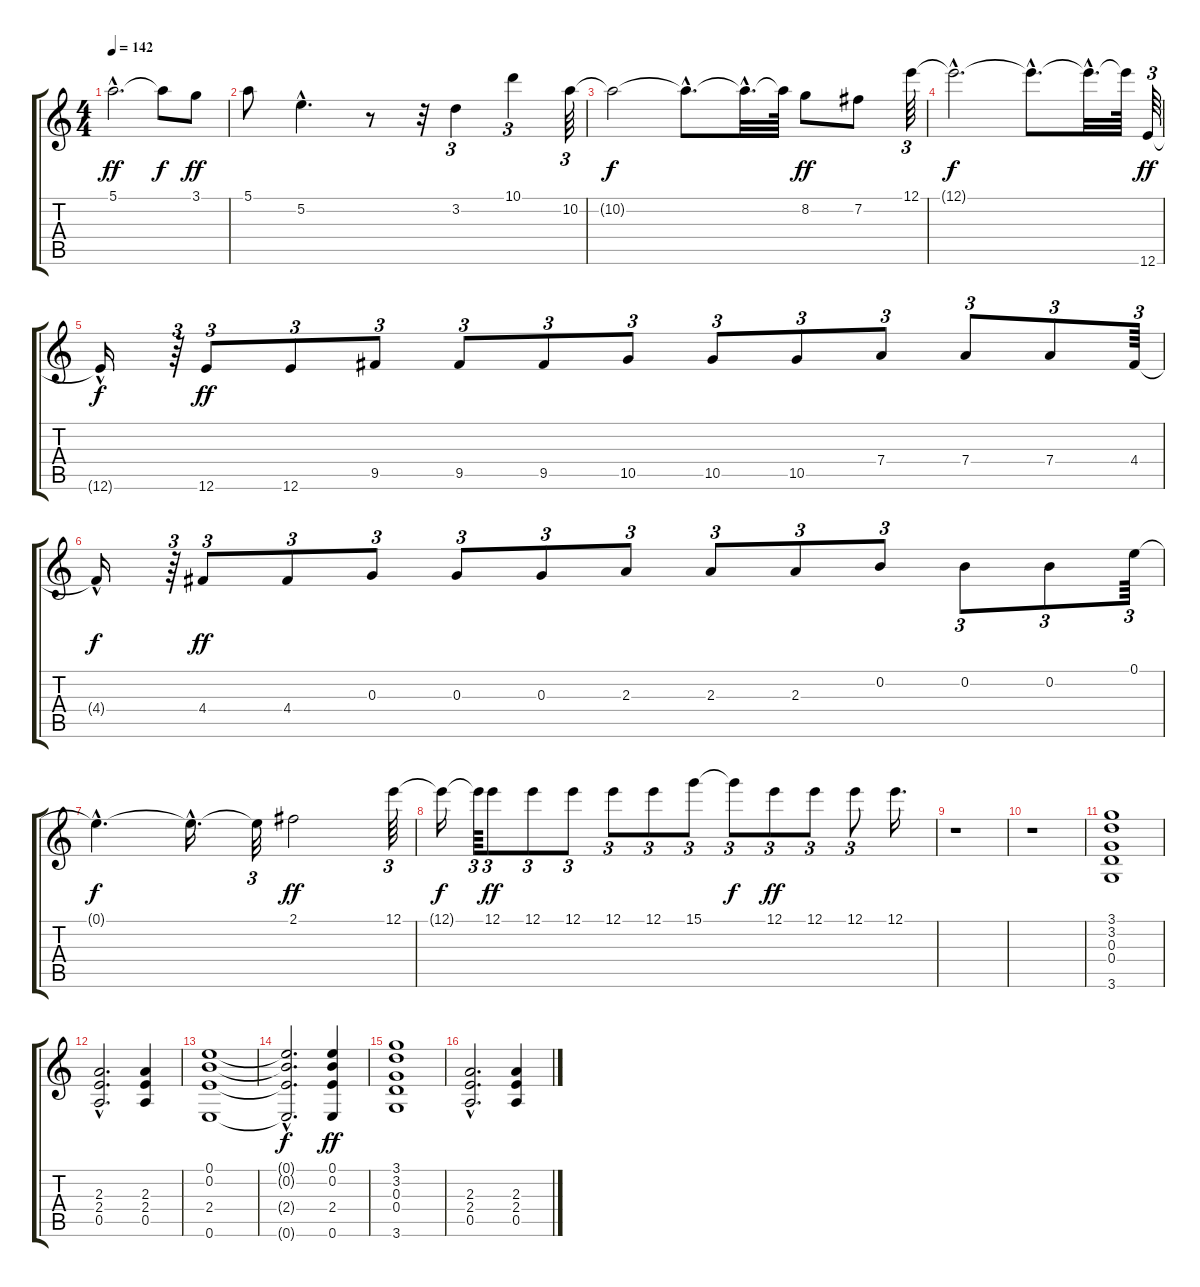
\track "" {instrument overdrivenguitar}
\staff {score tabs}
\tuning (E4 B3 G3 D3 A2 E2) {hide}
\ts (4 4)
\tempo 142
\clef g2
\ks c
5.1{hac}.2{d dy ff} 5.1{t}.8{dy f} 3.1.8{dy ff} |
5.1.8 5.2{hac}.4{d} r.8 r.32 3.2.4{tu (3 2)} 10.1.4{tu (3 2)} 10.2.64{tu (3 2)} |
10.2{t}.2{dy f} 10.2{hac t}.8{d} 10.2{hac t}.32{d} 10.2{t}.64 8.2.8{dy ff} 7.2.8 12.1.64{tu (3 2)} |
12.1{hac t}.2{d dy f} 12.1{hac t}.8{d} 12.1{hac t}.32{d} 12.1{t}.64 12.6.64{tu (3 2) dy ff} |
12.6{hac t}.16{dy f} r.64{tu (3 2)} 12.6.8{tu (3 2) dy ff} 12.6.8{tu (3 2)} 9.5.8{tu (3 2)} 9.5.8{tu (3 2)} 9.5.8{tu (3 2)} 10.5.8{tu (3 2)} 10.5.8{tu (3 2)} 10.5.8{tu (3 2)} 7.4.8{tu (3 2)} 7.4.8{tu (3 2)} 7.4.8{tu (3 2)} 4.4.64{tu (3 2)} |
4.4{hac t}.16{dy f} r.64{tu (3 2)} 4.4.8{tu (3 2) dy ff} 4.4.8{tu (3 2)} 0.3.8{tu (3 2)} 0.3.8{tu (3 2)} 0.3.8{tu (3 2)} 2.3.8{tu (3 2)} 2.3.8{tu (3 2)} 2.3.8{tu (3 2)} 0.2.8{tu (3 2)} 0.2.8{tu (3 2)} 0.2.8{tu (3 2)} 0.1.64{tu (3 2)} |
0.1{hac t}.4{d dy f} 0.1{hac t}.16{d} 0.1{t}.32{tu (3 2)} 2.1.2{dy ff} 12.1.64{tu (3 2)} |
12.1{t}.16{dy f} 12.1{t}.64{tu (3 2)} 12.1.8{tu (3 2) dy ff} 12.1.8{tu (3 2)} 12.1.8{tu (3 2)} 12.1.8{tu (3 2)} 12.1.8{tu (3 2)} 15.1.8{tu (3 2)} 15.1{t}.8{tu (3 2) dy f} 12.1.8{tu (3 2) dy ff} 12.1.8{tu (3 2)} 12.1.8{tu (3 2)} 12.1.16{d} |
r.1 |
r.1 |
(3.1 3.2 0.3 0.4 3.6).1 |
(2.3{hac} 2.4{hac} 0.5{hac}).2{d} (2.3 2.4 0.5).4 |
(0.1 0.2 2.4 0.6).1 |
(0.1{hac t} 0.2{hac t} 2.4{hac t} 0.6{hac t}).2{d dy f} (0.1 0.2 2.4 0.6).4{dy ff} |
(3.1 3.2 0.3 0.4 3.6).1 |
(2.3{hac} 2.4{hac} 0.5{hac}).2{d} (2.3 2.4 0.5).4
